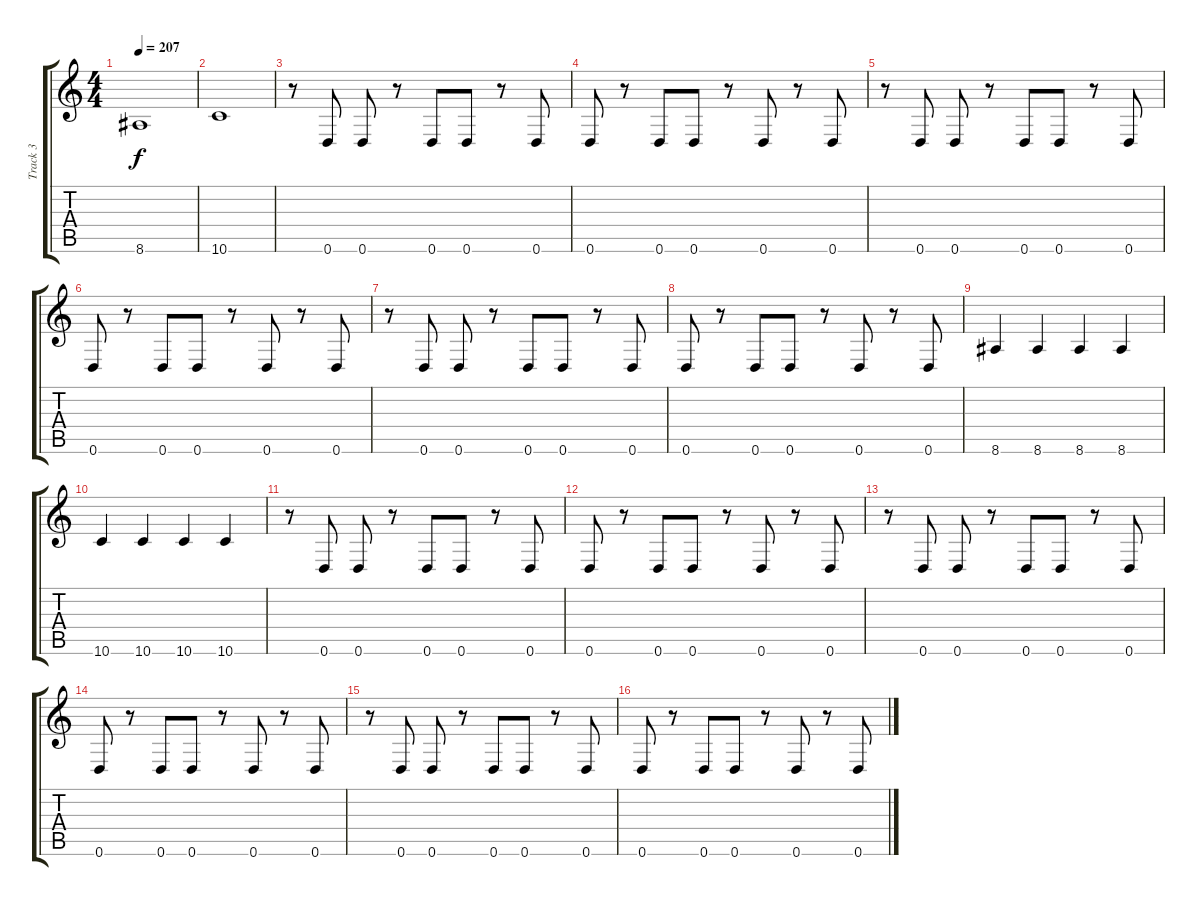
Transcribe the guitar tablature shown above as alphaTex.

\track ("Track 3" "Track 3") {instrument electricbasspick}
\staff {score tabs}
\tuning (E4 B3 G3 D3 A2 D2) {hide}
\ts (4 4)
\tempo 207
\clef g2
\ks c
8.6.1{dy f instrument electricbasspick} |
10.6.1 |
r.8 0.6.8 0.6.8 r.8 0.6.8 0.6.8 r.8 0.6.8 |
0.6.8 r.8 0.6.8 0.6.8 r.8 0.6.8 r.8 0.6.8 |
r.8 0.6.8 0.6.8 r.8 0.6.8 0.6.8 r.8 0.6.8 |
0.6.8 r.8 0.6.8 0.6.8 r.8 0.6.8 r.8 0.6.8 |
r.8 0.6.8 0.6.8 r.8 0.6.8 0.6.8 r.8 0.6.8 |
0.6.8 r.8 0.6.8 0.6.8 r.8 0.6.8 r.8 0.6.8 |
8.6.4 8.6.4 8.6.4 8.6.4 |
10.6.4 10.6.4 10.6.4 10.6.4 |
r.8 0.6.8 0.6.8 r.8 0.6.8 0.6.8 r.8 0.6.8 |
0.6.8 r.8 0.6.8 0.6.8 r.8 0.6.8 r.8 0.6.8 |
r.8 0.6.8 0.6.8 r.8 0.6.8 0.6.8 r.8 0.6.8 |
0.6.8 r.8 0.6.8 0.6.8 r.8 0.6.8 r.8 0.6.8 |
r.8 0.6.8 0.6.8 r.8 0.6.8 0.6.8 r.8 0.6.8 |
0.6.8 r.8 0.6.8 0.6.8 r.8 0.6.8 r.8 0.6.8
